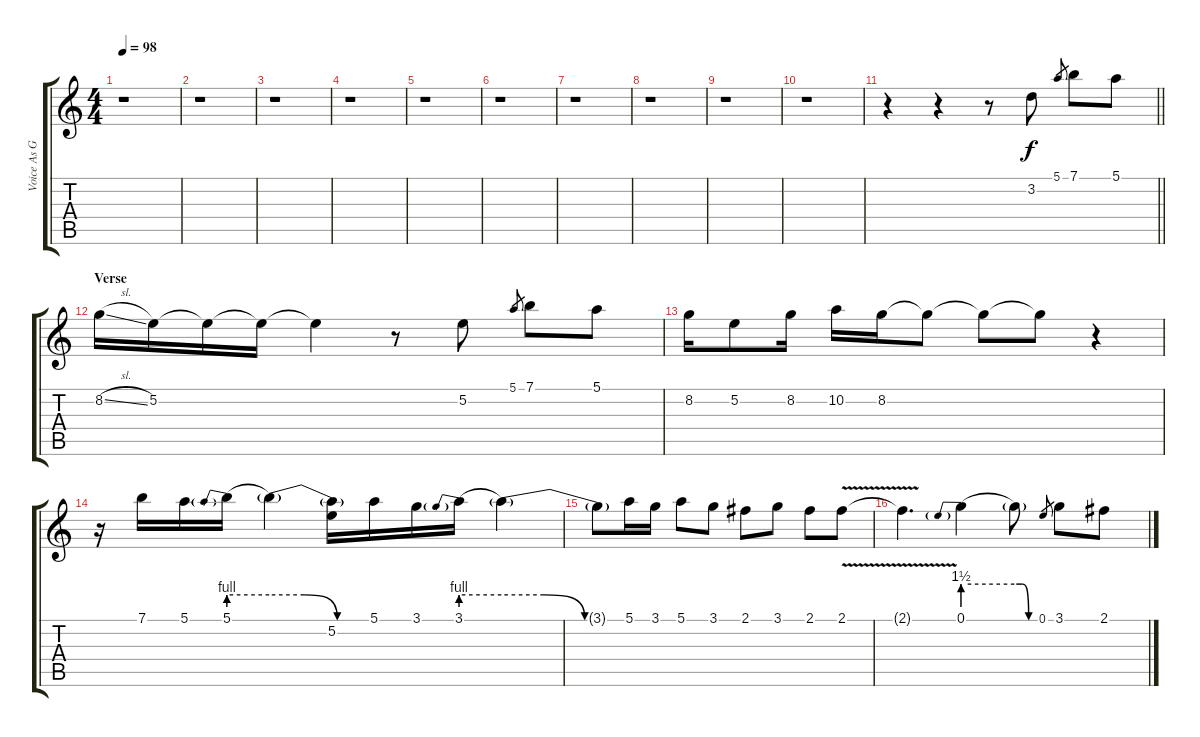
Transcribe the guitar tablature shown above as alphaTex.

\track ("Voice As Guitar" "Voice As G") {instrument acousticguitarnylon}
\staff {score tabs}
\tuning (E4 B3 G3 D3 A2 E2) {hide}
\ts (4 4)
\tempo 98
\clef g2
\ks c
r.1{dy f instrument acousticguitarnylon} |
r.1 |
r.1 |
r.1 |
r.1 |
r.1 |
r.1 |
r.1 |
r.1 |
r.1 |
\barLineRight lightlight
r.4 r.4 r.8 3.2.8 5.1.8{gr} 7.1.8 5.1.8 |
\section ("" "Verse")
8.2{sl}.16 5.2.16 5.2{t}.16 5.2{t}.16 5.2{t}.4 r.8 5.2.8 5.1.8{gr} 7.1.8 5.1.8 |
8.2.16 5.2.8 8.2.16 10.2.16 8.2.16 8.2{t}.8 8.2{t}.8 8.2{t}.8 r.4 |
r.16 7.1.16 5.1.16 5.1{be (prebend 0 4 60 4)}.16 5.1{be (custom 0 4 20 4 40 0 60 0) t}.4 (5.1{t} 5.2).16 5.1.16 3.1.16 3.1{be (prebend 0 4 60 4)}.16 3.1{be (custom 0 4 20 4 40 0 60 0) t}.4 |
3.1{t}.8 5.1.16 3.1.16 5.1.8 3.1.8 2.1.8 3.1.8 2.1.8 2.1{v}.8 |
2.1{v t}.4{d} 0.1{be (prebend 0 6 60 6)}.4 0.1{be (custom 0 6 20 6 40 0 60 0) t}.8 0.1.8{gr} 3.1.8 2.1.8
